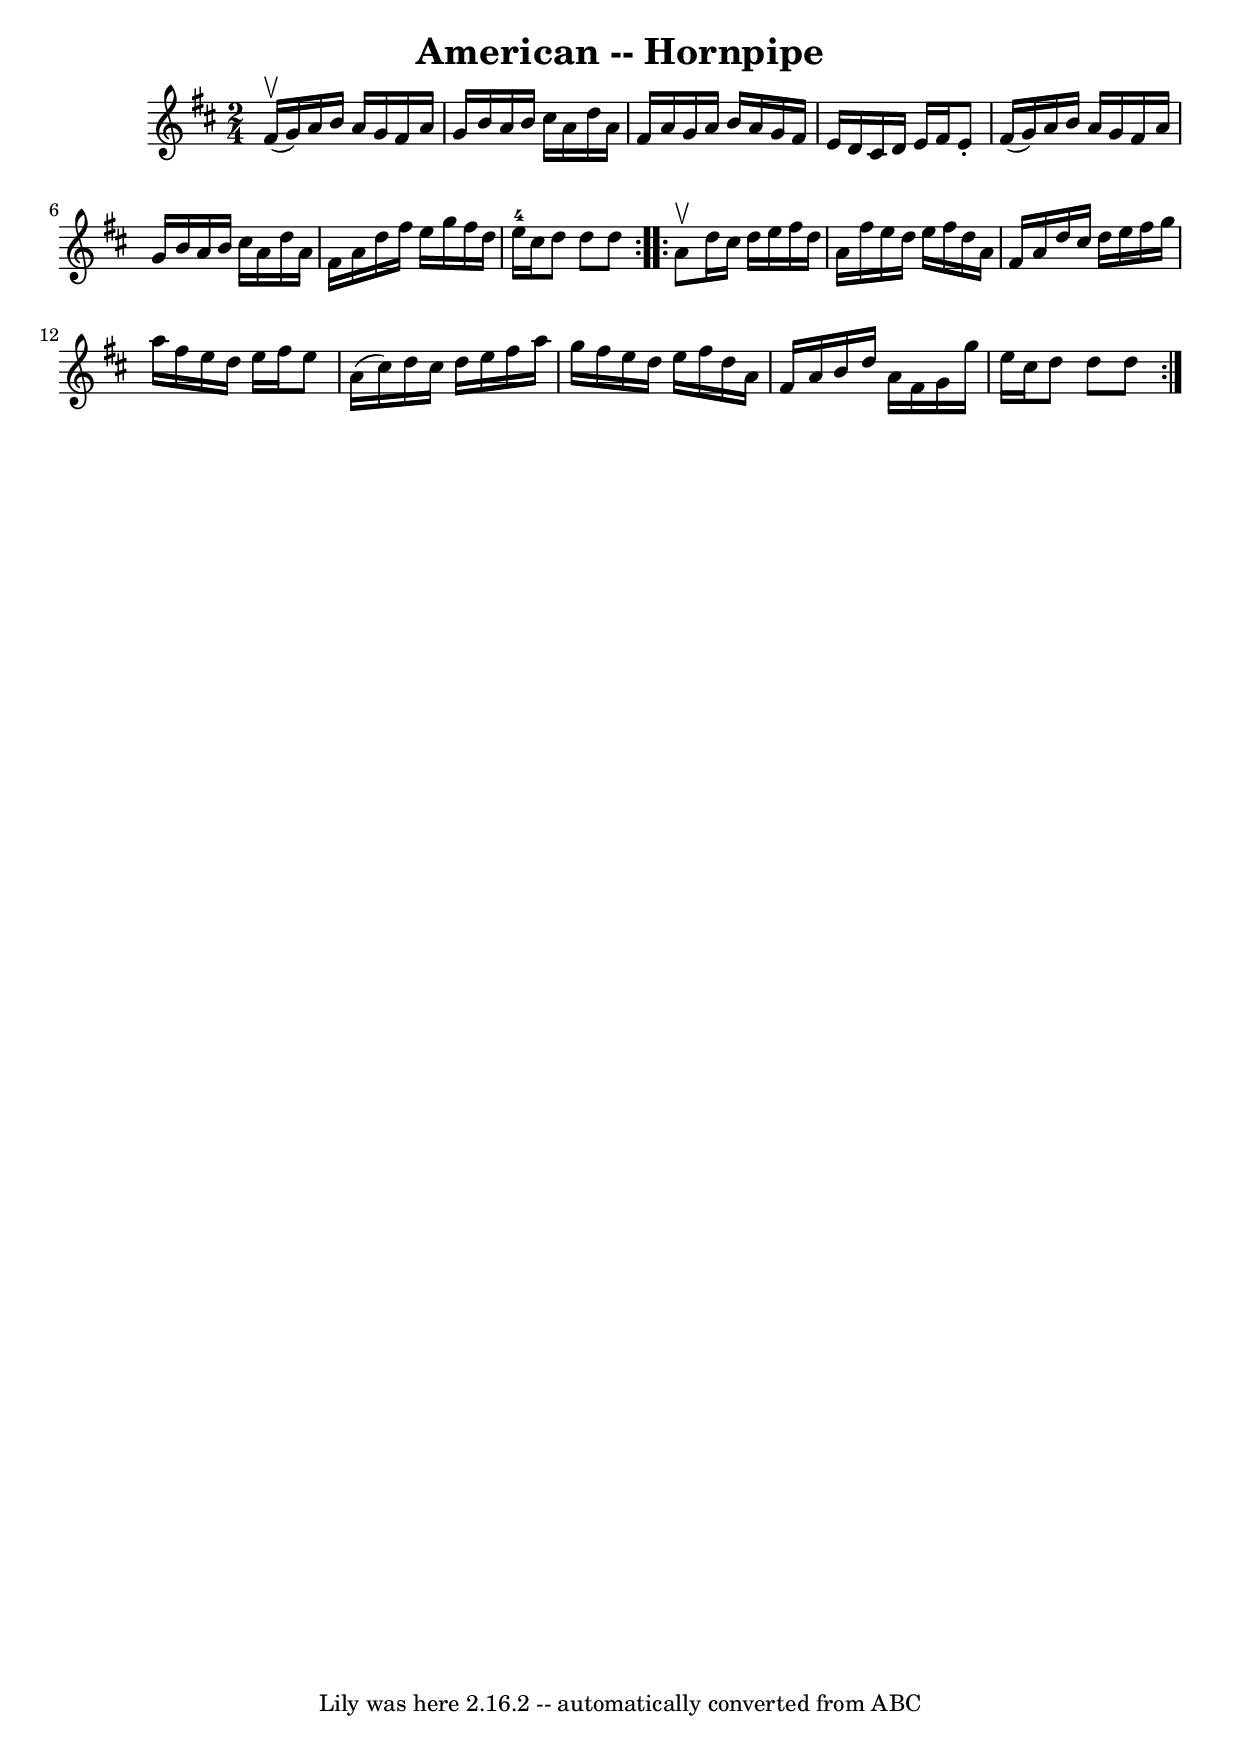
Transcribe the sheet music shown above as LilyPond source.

\version "2.16.2"
\include "Mammoth.ily"
\header {
	%% book = "Cole's 1000 Fiddle Tunes"
	crossRefNumber = "1"
	footnotes = ""
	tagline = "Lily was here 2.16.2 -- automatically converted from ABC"
	title = "American -- Hornpipe"
}
voicedefault =  {


\repeat volta 2 {
\time 2/4 
\key d \major fis'16 (^\upbow g'16) |
 a'16 b'16  
 a'16 g'16 fis'16 a'16 g'16 b'16  |
 a'16 b'16    
cis''16 a'16 d''16 a'16 fis'16 a'16  |
 g'16 a'16    
b'16 a'16 g'16 fis'16 e'16 d'16  |
 cis'16 d'16    
e'16 fis'16 e'8 -. fis'16 (g'16) |
 a'16 b'16    
a'16 g'16 fis'16 a'16 g'16 b'16  |
 a'16 b'16    
cis''16 a'16 d''16 a'16 fis'16 a'16  |
 d''16 fis''16 
 e''16 g''16 fis''16 d''16 e''16-4 cis''16  |
 d''8  
 d''8 d''8  }     \repeat volta 2 { a'8^\upbow |
 d''16    
cis''16 d''16 e''16 fis''16 d''16 a'16 fis''16  |
   
e''16 d''16 e''16 fis''16 d''16 a'16 fis'16 a'16  |
 
 d''16 cis''16 d''16 e''16 fis''16 g''16 a''16 fis''16  
|
 e''16 d''16 e''16 fis''16 e''8 a'16 (cis''16) 
|
 d''16 cis''16 d''16 e''16 fis''16 a''16 g''16    
fis''16  |
 e''16 d''16 e''16 fis''16 d''16 a'16    
fis'16 a'16  |
 b'16 d''16 a'16 fis'16 g'16 g''16    
e''16 cis''16  |
 d''8 d''8 d''8  }   
}

\score{
    <<

	\context Staff="default"
	{
	    \voicedefault 
	}

    >>
	\layout {
	}
	\midi {}
}
